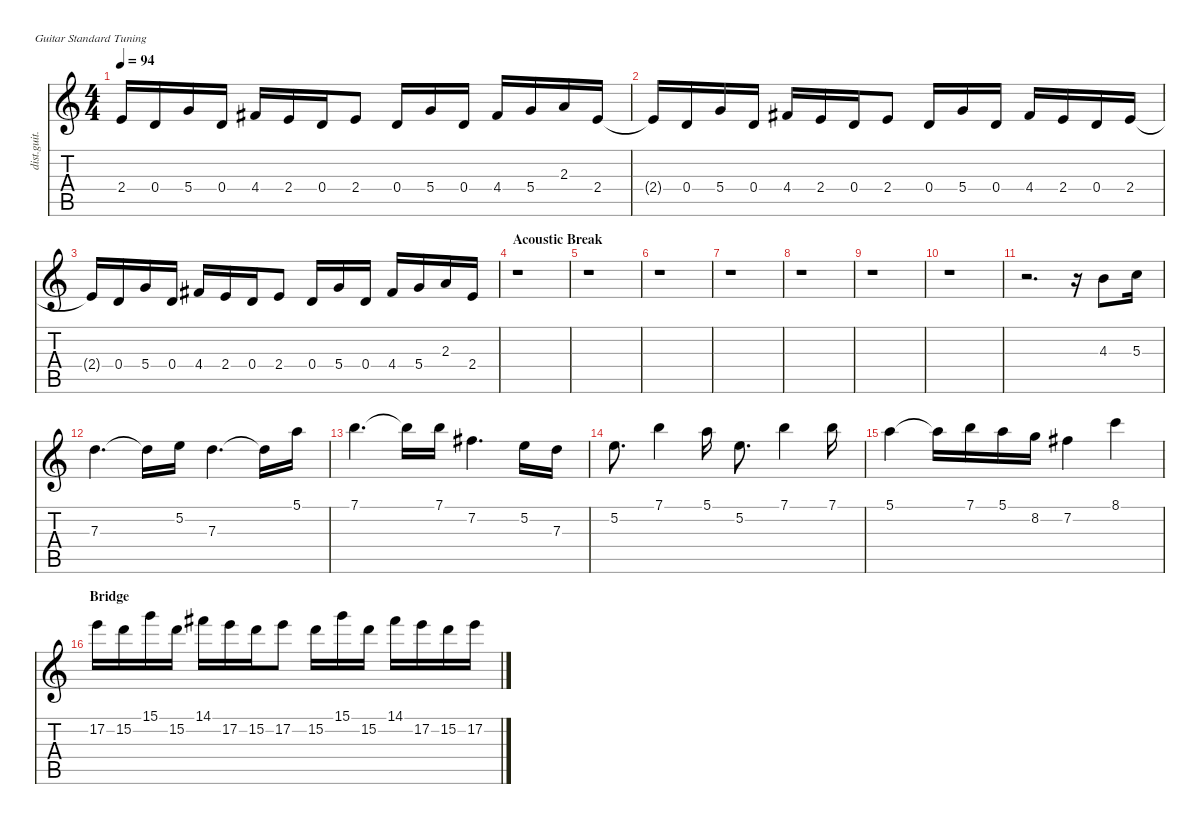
\defaultSystemsLayout 4
\hideDynamics
\bracketExtendMode nobrackets
\track ("Lead Guitar 2" "dist.guit.") {instrument distortionguitar}
\staff {score tabs}
\tuning (E4 B3 G3 D3 A2 E2)
\ts (4 4)
\tempo 94
\clef g2
\ks c
2.4{t}.16{dy f beam Up} 0.4.16{beam Up} 5.4.16{beam Up} 0.4.16{beam Up} 4.4{acc #}.16{beam Up} 2.4.16{beam Up} 0.4.16{beam Up} 2.4.8{beam Up} 0.4.16{beam Up} 5.4.16{beam Up} 0.4.16{beam Up} 4.4{acc #}.16{beam Up} 5.4.16{beam Up} 2.3.16{beam Up} 2.4.16{beam Up} |
2.4{t}.16{beam Up} 0.4.16{beam Up} 5.4.16{beam Up} 0.4.16{beam Up} 4.4{acc #}.16{beam Up} 2.4.16{beam Up} 0.4.16{beam Up} 2.4.8{beam Up} 0.4.16{beam Up} 5.4.16{beam Up} 0.4.16{beam Up} 4.4{acc #}.16{beam Up} 2.4.16{beam Up} 0.4.16{beam Up} 2.4.16{beam Up} |
2.4{t}.16{beam Up} 0.4.16{beam Up} 5.4.16{beam Up} 0.4.16{beam Up} 4.4{acc #}.16{beam Up} 2.4.16{beam Up} 0.4.16{beam Up} 2.4.8{beam Up} 0.4.16{beam Up} 5.4.16{beam Up} 0.4.16{beam Up} 4.4{acc #}.16{beam Up} 5.4.16{beam Up} 2.3.16{beam Up} 2.4.16{beam Up} |
\section ("" "Acoustic Break")
r.1{beam Down} |
r.1{beam Down} |
r.1{beam Down} |
r.1{beam Down} |
r.1{beam Down} |
r.1{beam Down} |
r.1{beam Down} |
r.2{d beam Down} r.16{beam Down} 4.3.8{beam Down} 5.3.16{beam Down} |
7.3.4{d beam Down} 7.3{t}.16{beam Down} 5.2.16{beam Down} 7.3.4{d beam Down} 7.3{t}.16{beam Down} 5.1.16{beam Down} |
7.1.4{d beam Down} 7.1{t}.16{beam Down} 7.1.16{beam Down} 7.2{acc #}.4{d beam Down} 5.2.16{beam Down} 7.3.16{beam Down} |
5.2.8{d beam Down} 7.1.4{beam Down} 5.1.16{beam Down} 5.2.8{d beam Down} 7.1.4{beam Down} 7.1.16{beam Down} |
5.1.4{beam Down} 5.1{t}.16{beam Down} 7.1.16{beam Down} 5.1.16{beam Down} 8.2.16{beam Down} 7.2{acc #}.4{beam Down} 8.1.4{beam Down} |
\section ("" "Bridge")
17.2.16{beam Down} 15.2.16{beam Down} 15.1.16{beam Down} 15.2.16{beam Down} 14.1{acc #}.16{beam Down} 17.2.16{beam Down} 15.2.16{beam Down} 17.2.8{beam Down} 15.2.16{beam Down} 15.1.16{beam Down} 15.2.16{beam Down} 14.1{acc #}.16{beam Down} 17.2.16{beam Down} 15.2.16{beam Down} 17.2.16{beam Down}
